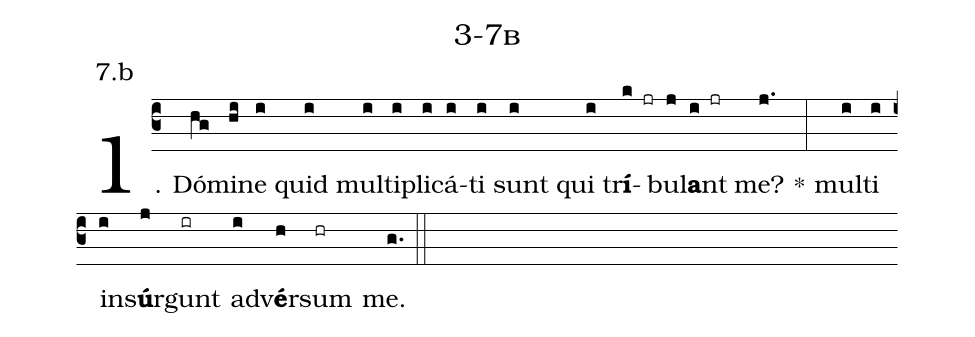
name: 3-7b;
annotation: 7.b;
%%
(c3)1. Dó(hg)mi(hi)ne(i) quid(i) mul(i)ti(i)pli(i)cá(i)ti(i) sunt(i) qui(i) tr<b>í</b>(k jr)bu(j)l<b>a</b>nt(i jr) me?(j.) *(:) mul(i)ti(i) in(i)s<b>ú</b>r(j)gunt(ir) ad(i)v<b>é</b>r(h)sum(hr) me.(g.) (::)
